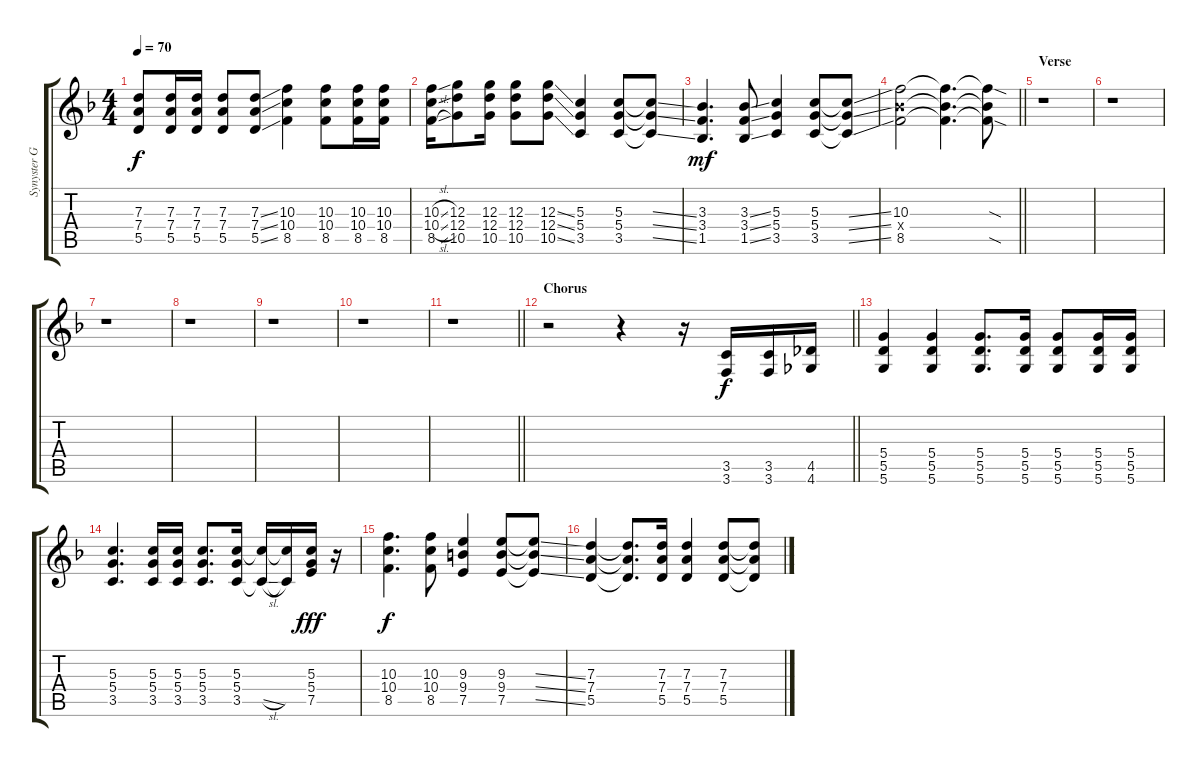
\track ("Synyster Gates" "Synyster G") {instrument distortionguitar}
\staff {score tabs}
\tuning (E4 B3 G3 D3 A2 D2) {hide}
\ts (4 4)
\tempo 70
\clef g2
\ks f
(7.3 7.4 5.5).8{dy f} (7.3 7.4 5.5).16 (7.3 7.4 5.5).16 (7.3 7.4 5.5).8 (7.3{ss} 7.4{ss} 5.5{ss}).8 (10.3 10.4 8.5).4 (10.3 10.4 8.5).8 (10.3 10.4 8.5).16 (10.3 10.4 8.5).16 |
(10.3{sl} 10.4{sl} 8.5{sl}).16 (12.3 12.4 10.5).8 (12.3 12.4 10.5).16 (12.3 12.4 10.5).8 (12.3{ss} 12.4{ss} 10.5{ss}).8 (5.3 5.4 3.5).4 (5.3 5.4 3.5).8 (5.3{ss t} 5.4{ss t} 3.5{ss t}).8 |
(3.3 3.4 1.5).4{d dy mf} (3.3{ss} 3.4{ss} 1.5{ss}).8 (5.3 5.4 3.5).4 (5.3 5.4 3.5).8 (5.3{ss t} 5.4{ss t} 3.5{ss t}).8 |
\barLineRight lightlight
(10.3 8.4{x} 8.5).2 (10.3{t} 8.4{t} 8.5{t}).4{d} (10.3{sod t} 8.4{t} 8.5{sod t}).8 |
\section ("" "Verse")
r.1 |
r.1 |
r.1 |
r.1 |
r.1 |
r.1 |
\barLineRight lightlight
r.1 |
\section ("" "Chorus")
\barLineRight lightlight
r.2 r.4 r.16 (3.5 3.6).16{dy f} (3.5 3.6).16 (4.5 4.6).16 |
(5.4 5.5 5.6).4 (5.4 5.5 5.6).4 (5.4 5.5 5.6).8{d} (5.4 5.5 5.6).16 (5.4 5.5 5.6).8 (5.4 5.5 5.6).16 (5.4 5.5 5.6).16 |
(5.3 5.4 3.5).4{d} (5.3 5.4 3.5).16 (5.3 5.4 3.5).16 (5.3 5.4 3.5).8{d} (5.3 5.4 3.5).16 (5.3{t} 3.5{sl t}).16 (5.3{t} 3.5{t}).16 (5.3 5.4 7.5).16{dy fff} r.16 |
(10.3 10.4 8.5).4{d dy f} (10.3 10.4 8.5).8 (9.3 9.4 7.5).4 (9.3 9.4 7.5).8 (9.3{ss t} 9.4{ss t} 7.5{ss t}).8 |
(7.3 7.4 5.5).4 (7.3{t} 7.4{t} 5.5{t}).8{d} (7.3 7.4 5.5).16 (7.3 7.4 5.5).4 (7.3 7.4 5.5).8 (7.3{ss t} 7.4{ss t} 5.5{ss t}).8
